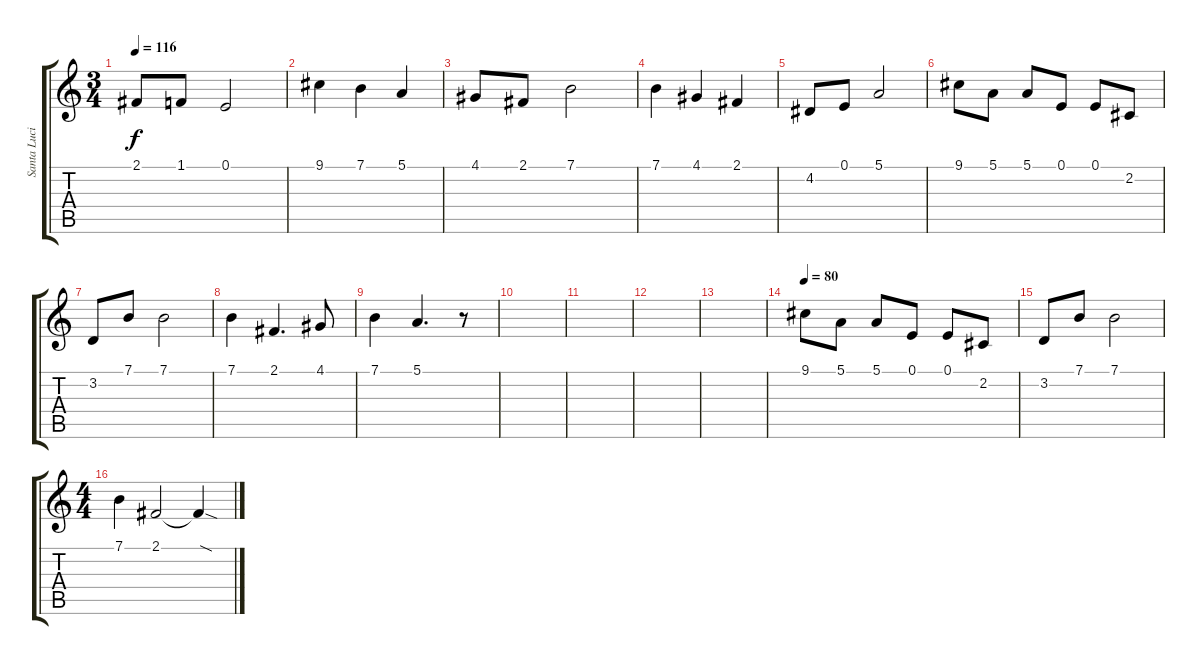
\track ("Santa Lucia: вокал" "Santa Luci") {instrument viola}
\staff {score tabs}
\tuning (E4 B3 G3 D3 A2 E2) {hide}
\ts (3 4)
\tempo 116
\clef g2
\ks c
2.1.8{dy f} 1.1.8 0.1.2 |
9.1.4 7.1.4 5.1.4 |
4.1.8 2.1.8 7.1.2 |
7.1.4 4.1.4 2.1.4 |
4.2.8 0.1.8 5.1.2 |
9.1.8 5.1.8 5.1.8 0.1.8 0.1.8 2.2.8 |
3.2.8 7.1.8 7.1.2 |
7.1.4 2.1.4{d} 4.1.8 |
7.1.4 5.1.4{d} r.8 |
|
|
|
|
\tempo 80
9.1.8 5.1.8 5.1.8 0.1.8 0.1.8 2.2.8 |
3.2.8 7.1.8 7.1.2 |
\ts (4 4)
7.1.4 2.1.2 2.1{sod t}.4
